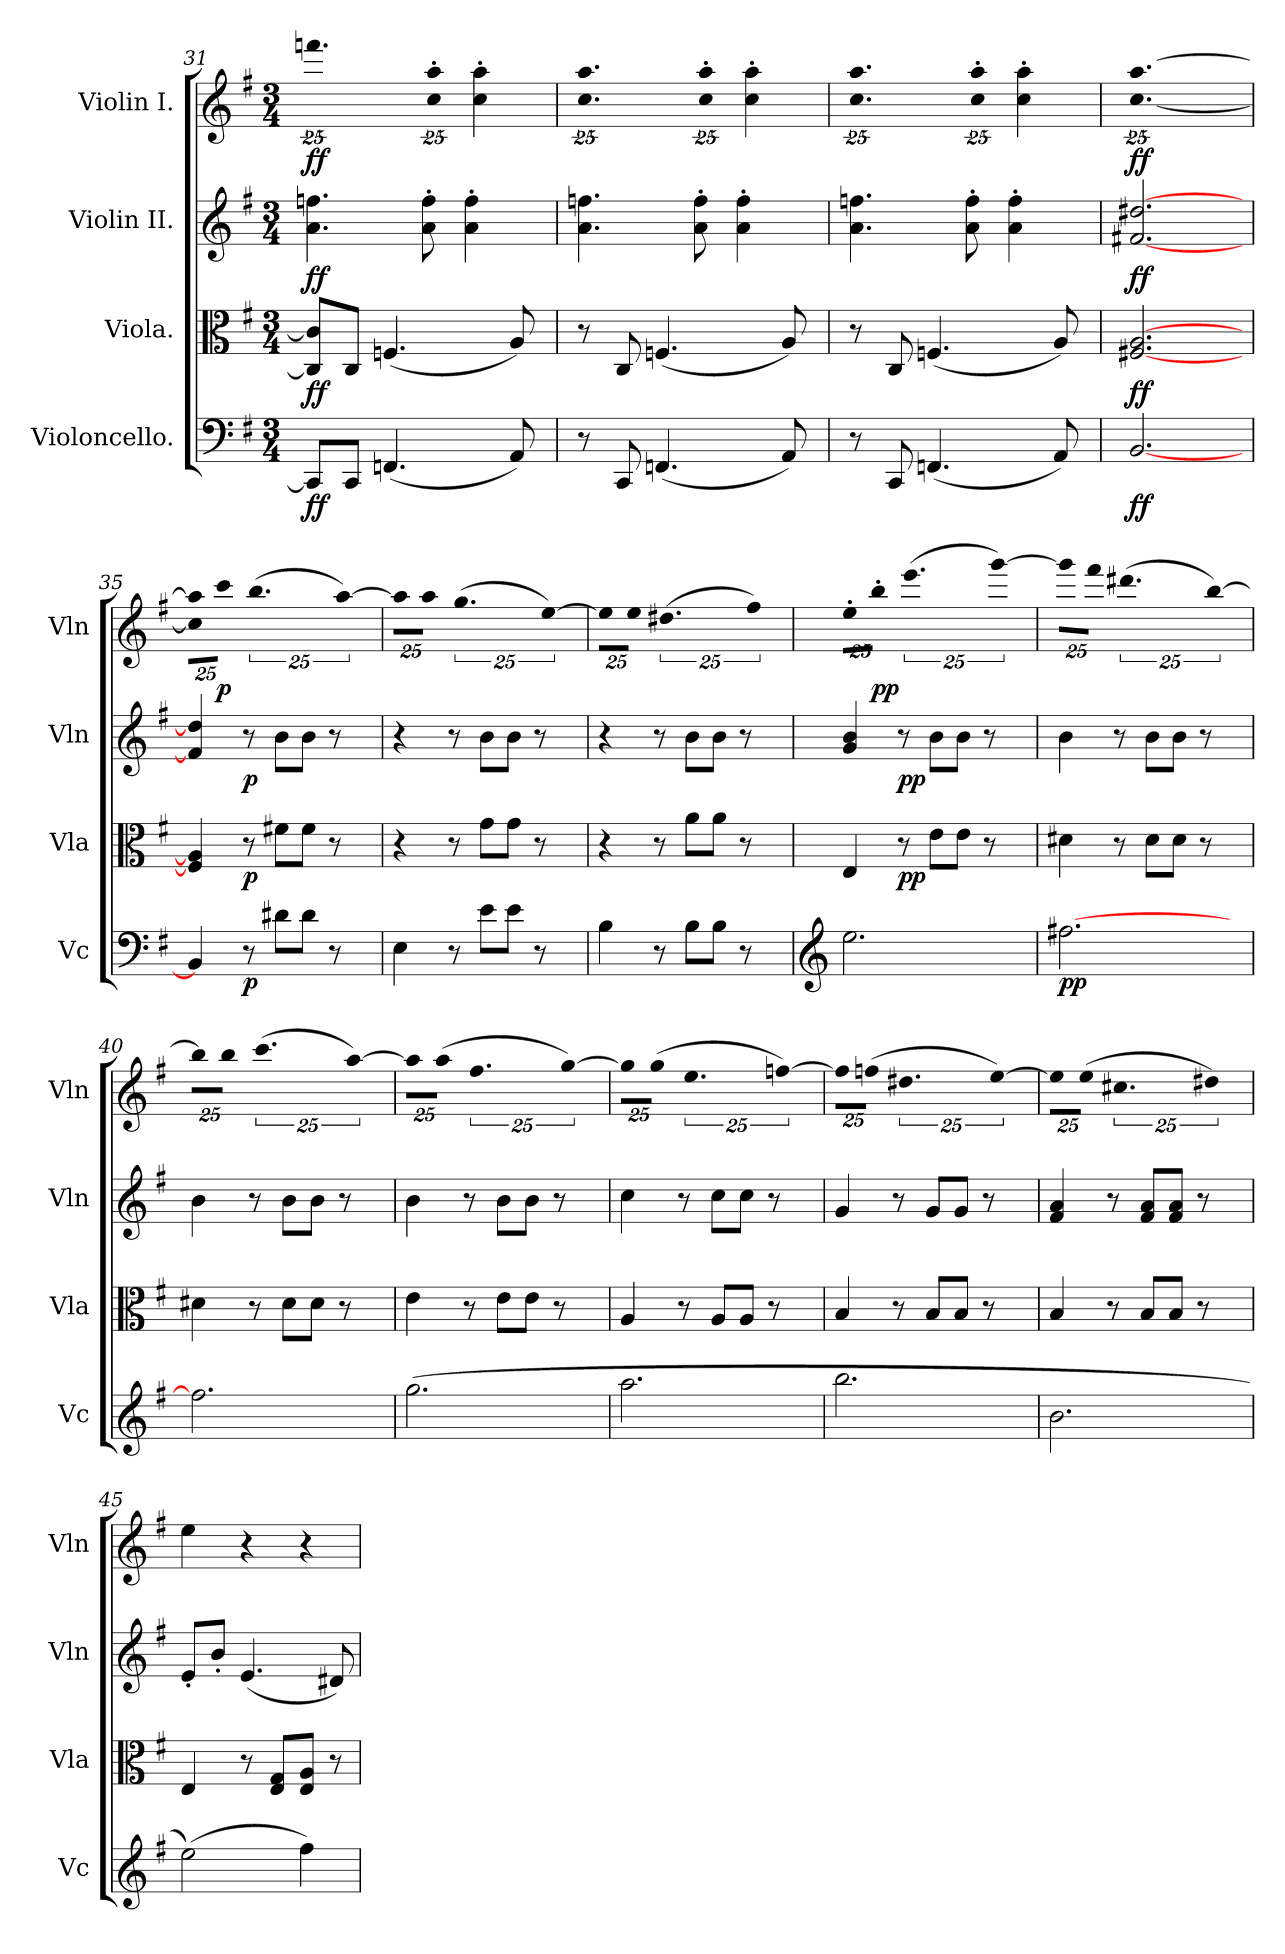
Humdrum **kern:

**kern	**dynam	**kern	**dynam	**kern	**dynam	**kern	**dynam
*part4	*part4	*part3	*part3	*part2	*part2	*part1	*part1
*staff4	*staff4	*staff3	*staff3	*staff2	*staff2	*staff1	*staff1
*I"Violoncello.	*	*I"Viola.	*	*I"Violin II.	*	*I"Violin I.	*
*I'Vc	*	*I'Vla	*	*I'Vln	*	*I'Vln	*
*clefF4	*	*clefC3	*	*clefG2	*	*clefG2	*
*k[f#]	*	*k[f#]	*	*k[f#]	*	*k[f#]	*
*G:	*	*G:	*	*G:	*	*G:	*
*M3/4	*	*M3/4	*	*M3/4	*	*M3/4	*
=31	=31	=31	=31	=31	=31	=31	=31
!	!LO:DY:b	!	!LO:DY:b	!	!LO:DY:b	!LO:N:vis=4.	!LO:DY:b
8CC/L]	ff	8C]/ 8c]/L	ff	4.a\ 4.ffn\	ff	50%19fffn\	ff
8CC/J	.	8C/J	.	.	.	.	.
(4.FFn/	.	(4.Fn/	.	.	.	.	.
.	.	.	.	8a'\ 8ff'\	.	.	.
!	!	!	!	!	!	!LO:N:vis=8	!
.	.	.	.	.	.	100%13cc'\ 100%13aa'\	.
.	.	.	.	4a'\ 4ff'\	.	.	.
.	.	.	.	.	.	4cc'\ 4aa'\	.
8AA/)	.	8A/)	.	.	.	.	.
100ryy	.	100ryy	.	100ryy	.	.	.
!!LO:LB:g=z
=32	=32	=32	=32	=32	=32	=32	=32
!	!	!	!	!	!	!LO:N:vis=4.	!
8r	.	8r	.	4.a\ 4.ffn\	.	50%19cc\ 50%19aa\	.
8CC/	.	8C/	.	.	.	.	.
(4.FFn/	.	(4.Fn/	.	.	.	.	.
.	.	.	.	8a'\ 8ff'\	.	.	.
!	!	!	!	!	!	!LO:N:vis=8	!
.	.	.	.	.	.	100%13cc'\ 100%13aa'\	.
.	.	.	.	4a'\ 4ff'\	.	.	.
.	.	.	.	.	.	4cc'\ 4aa'\	.
8AA/)	.	8A/)	.	.	.	.	.
100ryy	.	100ryy	.	100ryy	.	.	.
=33	=33	=33	=33	=33	=33	=33	=33
!	!	!	!	!	!	!LO:N:vis=4.	!
8r	.	8r	.	4.a\ 4.ffn\	.	50%19cc\ 50%19aa\	.
8CC/	.	8C/	.	.	.	.	.
(4.FFn/	.	(4.Fn/	.	.	.	.	.
.	.	.	.	8a'\ 8ff'\	.	.	.
!	!	!	!	!	!	!LO:N:vis=8	!
.	.	.	.	.	.	100%13cc'\ 100%13aa'\	.
.	.	.	.	4a'\ 4ff'\	.	.	.
.	.	.	.	.	.	4cc'\ 4aa'\	.
8AA/)	.	8A/)	.	.	.	.	.
100ryy	.	100ryy	.	100ryy	.	.	.
=34	=34	=34	=34	=34	=34	=34	=34
!	!LO:DY:b	!	!LO:DY:b	!	!LO:DY:b	!LO:N:vis=2.	!LO:DY:b
[2.BB/	ff	[2.F#X/ [2.A/	ff	[2.f#X/ [2.dd#X/	ff	[25%19cc\ [25%19aa\	ff
100ryy	.	100ryy	.	100ryy	.	.	.
=35	=35	=35	=35	=35	=35	=35	=35
!	!	!	!	!	!	!LO:N:vis=8	!
4BB/]	.	4F#]/ 4A]/	.	4f#]/ 4dd#]/	.	100%13cc]\ 100%13aa]\L	.
!	!	!	!	!	!	!LO:N:vis=8	!LO:DY:b
.	.	.	.	.	.	100%13ccc\J	p
!	!LO:DY:b	!	!LO:DY:b	!	!LO:DY:b	!	!
8r	p	8r	p	8r	p	.	.
!	!	!	!	!	!	!LO:N:vis=4.	!
.	.	.	.	.	.	(50%19bb\	.
8d#X\L	.	8f#X\L	.	8b\L	.	.	.
8d#\J	.	8f#\J	.	8b\J	.	.	.
8r	.	8r	.	8r	.	.	.
!	!	!	!	!	!	!LO:N:vis=8	!
.	.	.	.	.	.	[100%13aa\)	.
50ryy	.	50ryy	.	50ryy	.	.	.
=36	=36	=36	=36	=36	=36	=36	=36
!	!	!	!	!	!	!LO:N:vis=8	!
4E\	.	4r	.	4r	.	100%13aa\L]	.
!	!	!	!	!	!	!LO:N:vis=8	!
.	.	.	.	.	.	100%13aa\J	.
8r	.	8r	.	8r	.	.	.
!	!	!	!	!	!	!LO:N:vis=4.	!
.	.	.	.	.	.	(50%19gg\	.
8e\L	.	8g\L	.	8b\L	.	.	.
8e\J	.	8g\J	.	8b\J	.	.	.
8r	.	8r	.	8r	.	.	.
!	!	!	!	!	!	!LO:N:vis=8	!
.	.	.	.	.	.	[100%13ee\)	.
50ryy	.	50ryy	.	50ryy	.	.	.
=37	=37	=37	=37	=37	=37	=37	=37
!	!	!	!	!	!	!LO:N:vis=8	!
4B\	.	4r	.	4r	.	100%13ee\L]	.
!	!	!	!	!	!	!LO:N:vis=8	!
.	.	.	.	.	.	100%13ee\J	.
8r	.	8r	.	8r	.	.	.
!	!	!	!	!	!	!LO:N:vis=4.	!
.	.	.	.	.	.	(50%19dd#X\	.
8B\L	.	8a\L	.	8b\L	.	.	.
8B\J	.	8a\J	.	8b\J	.	.	.
8r	.	8r	.	8r	.	.	.
!	!	!	!	!	!	!LO:N:vis=8	!
.	.	.	.	.	.	100%13ff#\)	.
50ryy	.	50ryy	.	50ryy	.	.	.
=38	=38	=38	=38	=38	=38	=38	=38
*clefG2	*	*	*	*	*	*	*
!	!	!	!	!	!	!LO:N:vis=8	!
2.ee\	.	4E/	.	4g/ 4b/	.	100%13ee'\L	.
!	!	!	!	!	!	!LO:N:vis=8	!LO:DY:b
.	.	.	.	.	.	100%13bb'\J	pp
!	!	!	!LO:DY:b	!	!LO:DY:b	!	!
.	.	8r	pp	8r	pp	.	.
!	!	!	!	!	!	!LO:N:vis=4.	!
.	.	.	.	.	.	(50%19eee\	.
.	.	8e\L	.	8b\L	.	.	.
.	.	8e\J	.	8b\J	.	.	.
.	.	8r	.	8r	.	.	.
!	!	!	!	!	!	!LO:N:vis=8	!
.	.	.	.	.	.	[100%13ggg\)	.
50ryy	.	50ryy	.	50ryy	.	.	.
=39	=39	=39	=39	=39	=39	=39	=39
!	!LO:DY:b	!	!	!	!	!LO:N:vis=8	!
[2.ff#X\	pp	4d#X\	.	4b\	.	100%13ggg\L]	.
!	!	!	!	!	!	!LO:N:vis=8	!
.	.	.	.	.	.	100%13fff#\J	.
.	.	8r	.	8r	.	.	.
!	!	!	!	!	!	!LO:N:vis=4.	!
.	.	.	.	.	.	(50%19ddd#X\	.
.	.	8d#\L	.	8b\L	.	.	.
.	.	8d#\J	.	8b\J	.	.	.
.	.	8r	.	8r	.	.	.
!	!	!	!	!	!	!LO:N:vis=8	!
.	.	.	.	.	.	[100%13bb\)	.
50ryy	.	50ryy	.	50ryy	.	.	.
=40	=40	=40	=40	=40	=40	=40	=40
!	!	!	!	!	!	!LO:N:vis=8	!
2.ff#\]	.	4d#X\	.	4b\	.	100%13bb\L]	.
!	!	!	!	!	!	!LO:N:vis=8	!
.	.	.	.	.	.	100%13bb\J	.
.	.	8r	.	8r	.	.	.
!	!	!	!	!	!	!LO:N:vis=4.	!
.	.	.	.	.	.	(50%19ccc\	.
.	.	8d#\L	.	8b\L	.	.	.
.	.	8d#\J	.	8b\J	.	.	.
.	.	8r	.	8r	.	.	.
!	!	!	!	!	!	!LO:N:vis=8	!
.	.	.	.	.	.	[100%13aa\)	.
50ryy	.	50ryy	.	50ryy	.	.	.
=41	=41	=41	=41	=41	=41	=41	=41
!	!	!	!	!	!	!LO:N:vis=8	!
(2.gg\	.	4e\	.	4b\	.	100%13aa\L]	.
!	!	!	!	!	!	!LO:N:vis=8	!
.	.	.	.	.	.	(100%13aa\J	.
.	.	8r	.	8r	.	.	.
!	!	!	!	!	!	!LO:N:vis=4.	!
.	.	.	.	.	.	50%19ff#\	.
.	.	8e\L	.	8b\L	.	.	.
.	.	8e\J	.	8b\J	.	.	.
.	.	8r	.	8r	.	.	.
!	!	!	!	!	!	!LO:N:vis=8	!
.	.	.	.	.	.	[100%13gg\)	.
50ryy	.	50ryy	.	50ryy	.	.	.
=42	=42	=42	=42	=42	=42	=42	=42
!	!	!	!	!	!	!LO:N:vis=8	!
2.aa\	.	4A/	.	4cc\	.	100%13gg\L]	.
!	!	!	!	!	!	!LO:N:vis=8	!
.	.	.	.	.	.	(100%13gg\J	.
.	.	8r	.	8r	.	.	.
!	!	!	!	!	!	!LO:N:vis=4.	!
.	.	.	.	.	.	50%19ee\	.
.	.	8A/L	.	8cc\L	.	.	.
.	.	8A/J	.	8cc\J	.	.	.
.	.	8r	.	8r	.	.	.
!	!	!	!	!	!	!LO:N:vis=8	!
.	.	.	.	.	.	[100%13ffn\)	.
50ryy	.	50ryy	.	50ryy	.	.	.
=43	=43	=43	=43	=43	=43	=43	=43
!	!	!	!	!	!	!LO:N:vis=8	!
2.bb\	.	4B/	.	4g/	.	100%13ff\L]	.
!	!	!	!	!	!	!LO:N:vis=8	!
.	.	.	.	.	.	(100%13ffn\J	.
.	.	8r	.	8r	.	.	.
!	!	!	!	!	!	!LO:N:vis=4.	!
.	.	.	.	.	.	50%19dd#X\	.
.	.	8B/L	.	8g/L	.	.	.
.	.	8B/J	.	8g/J	.	.	.
.	.	8r	.	8r	.	.	.
!	!	!	!	!	!	!LO:N:vis=8	!
.	.	.	.	.	.	[100%13ee\)	.
50ryy	.	50ryy	.	50ryy	.	.	.
!!LO:LB:g=z
=44	=44	=44	=44	=44	=44	=44	=44
!	!	!	!	!	!	!LO:N:vis=8	!
2.b\	.	4B/	.	4f#/ 4a/	.	100%13ee\L]	.
!	!	!	!	!	!	!LO:N:vis=8	!
.	.	.	.	.	.	(100%13ee\J	.
.	.	8r	.	8r	.	.	.
!	!	!	!	!	!	!LO:N:vis=4.	!
.	.	.	.	.	.	50%19cc#X\	.
.	.	8B/L	.	8f#/ 8a/L	.	.	.
.	.	8B/J	.	8f#/ 8a/J	.	.	.
.	.	8r	.	8r	.	.	.
!	!	!	!	!	!	!LO:N:vis=8	!
.	.	.	.	.	.	100%13dd#X\)	.
50ryy	.	50ryy	.	50ryy	.	.	.
=45	=45	=45	=45	=45	=45	=45	=45
(2ee\)	.	4E/	.	8e'/L	.	4ee\	.
.	.	.	.	8b'/J	.	.	.
.	.	8r	.	(4.e/	.	4r	.
.	.	8E/ 8G/L	.	.	.	.	.
4ff#\)	.	8E/ 8A/J	.	.	.	4r	.
.	.	8r	.	8d#X/)	.	.	.
=	=	=	=	=	=	=	=
*-	*-	*-	*-	*-	*-	*-	*-
